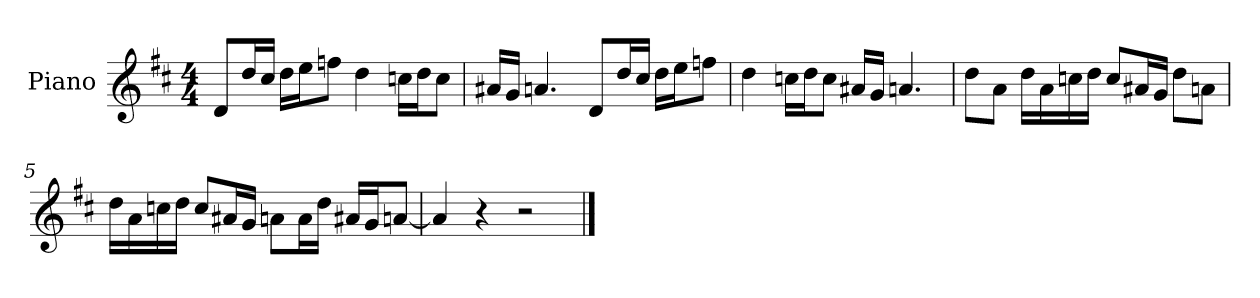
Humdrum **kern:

**kern
*part1
*staff1
*I"Piano
*I'P-no
*clefG2
*k[f#c#]
*M4/4
*MM90
=1
8d/L
16dd/L
16cc#/JJ
16dd\LL
16ee\J
8ffn\J
4dd\
16ccn\LL
16dd\J
8cc\J
=2
16a#X/LL
16g/JJ
4.an/
8d/L
16dd/L
16cc#/JJ
16dd\LL
16ee\J
8ffn\J
=3
4dd\
16ccn\LL
16dd\J
8cc\J
16a#X/LL
16g/JJ
4.an/
!!LO:LB:g=z
=4
8dd\L
8a\J
16dd\LL
16a\
16ccn\
16dd\JJ
8cc/L
16a#X/L
16g/JJ
8dd\L
8an\J
=5
16dd\LL
16a\
16ccn\
16dd\JJ
8cc/L
16a#X/L
16g/JJ
8an\L
16a\L
16dd\JJ
16a#X/LL
16g/J
[8an/J
=6
4a/]
4r
2r
==
*-
